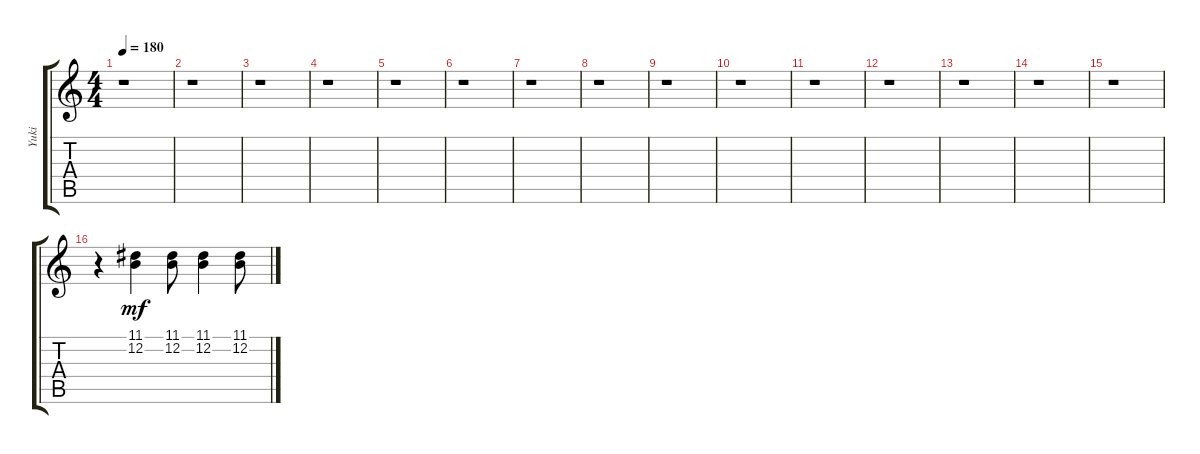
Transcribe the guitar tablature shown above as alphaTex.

\track ("Yuki" "Yuki") {instrument tenorsax}
\staff {score tabs}
\tuning (E4 B3 G3 D3 A2 E2) {hide}
\ts (4 4)
\tempo 180
\clef g2
\ks c
r.1{dy f} |
r.1 |
r.1 |
r.1 |
r.1 |
r.1 |
r.1 |
r.1 |
r.1 |
r.1 |
r.1 |
r.1 |
r.1 |
r.1 |
r.1 |
r.4 (11.1 12.2).4{dy mf} (11.1 12.2).8 (11.1 12.2).4 (11.1 12.2).8
